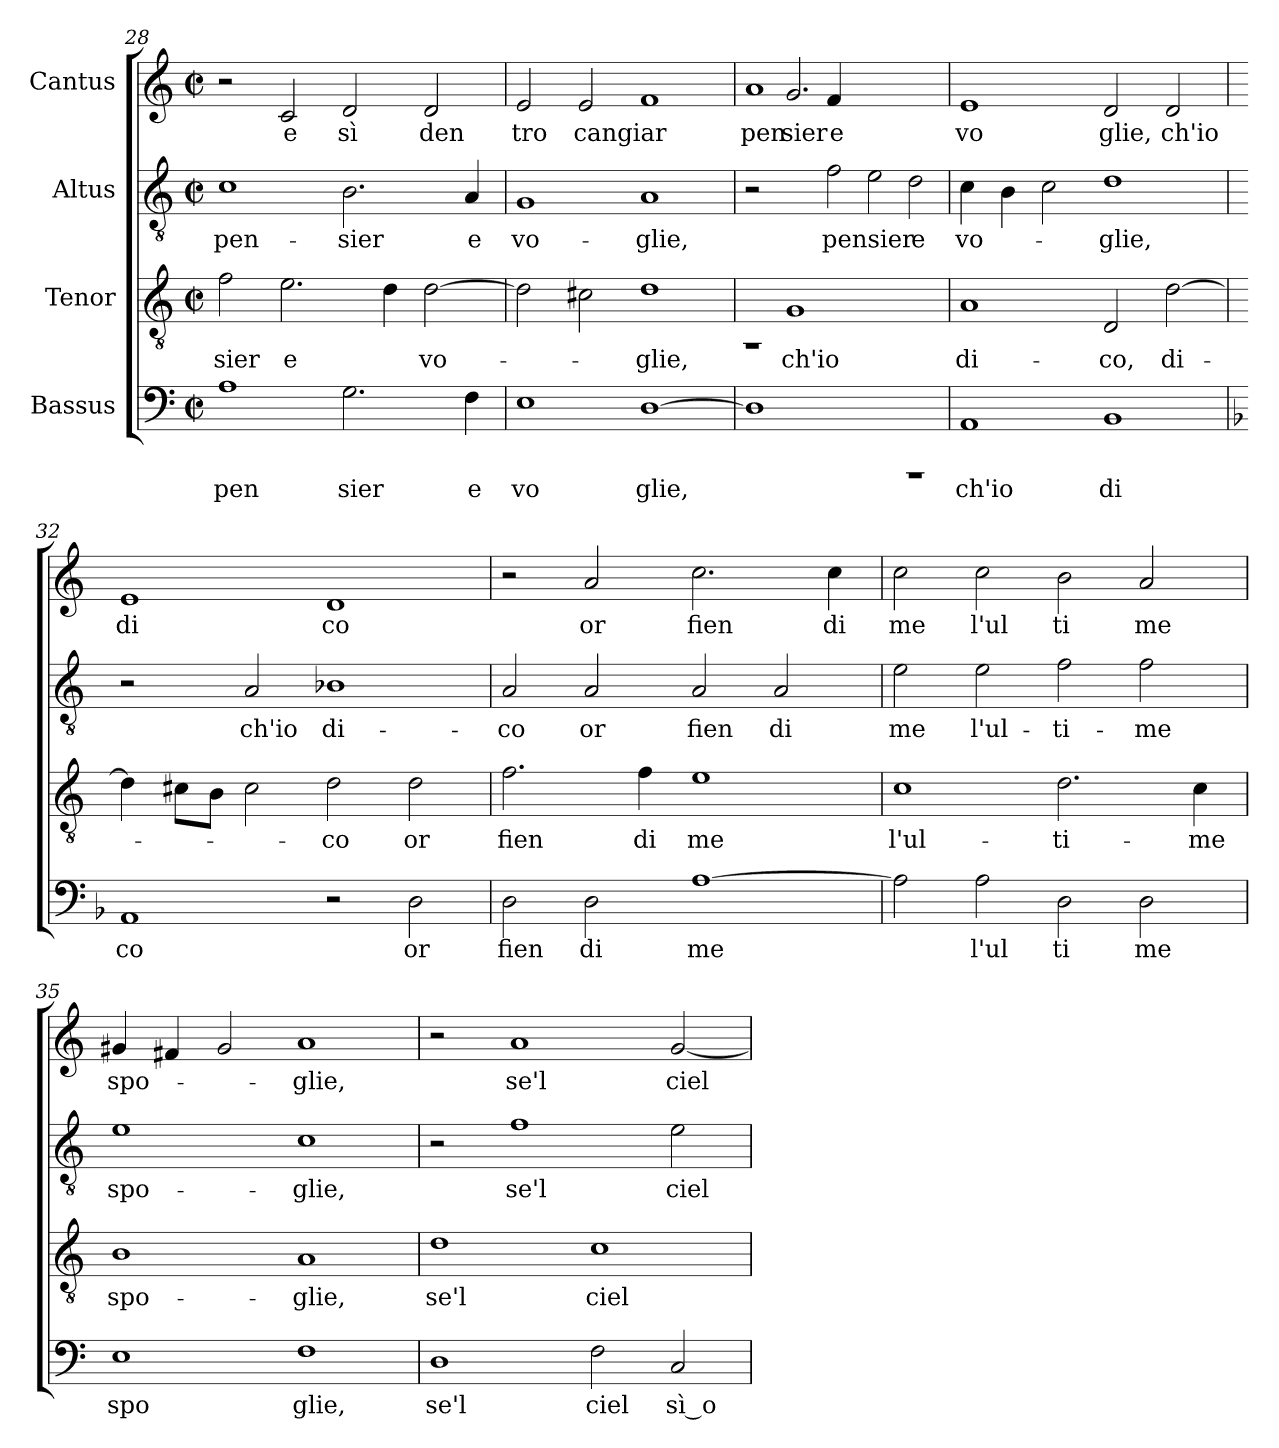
**kern	**text	**kern	**text	**kern	**text	**kern	**text
*part4	*part4	*part3	*part3	*part2	*part2	*part1	*part1
*staff4	*staff4	*staff3	*staff3	*staff2	*staff2	*staff1	*staff1
*I"Bassus	*	*I"Tenor	*	*I"Altus	*	*I"Cantus	*
!!LO:LB:g=z
*clefF4	*	*clefGv2	*	*clefGv2	*	*clefG2	*
*M2/2	*	*M2/2	*	*M2/2	*	*M2/2	*
*met(c|)	*	*met(c|)	*	*met(c|)	*	*met(c|)	*
=28	=28	=28	=28	=28	=28	=28	=28
!	!LO:LY:b:cj	!	!LO:LY:b:cj	!	!LO:LY:b:cj	!	!
1A	pen	2f\	sier	1c	pen-	2r	.
!	!	!	!LO:LY:b:cj	!	!	!	!LO:LY:b:cj
.	.	2.e\	e	.	.	2c/	e
!	!LO:LY:b:cj	!	!	!	!LO:LY:b:cj	!	!LO:LY:b:cj
2.G\	sier	.	.	2.B\	-sier	2d/	sì
.	.	4d\	.	.	.	.	.
!	!	!	!LO:LY:b:cj	!	!	!	!LO:LY:b:cj
.	.	[>2d\	vo-	.	.	2d/	den
!	!LO:LY:b:cj	!	!	!	!LO:LY:b:cj	!	!
4F\	e	.	.	4A/	e	.	.
=29	=29	=29	=29	=29	=29	=29	=29
!	!LO:LY:b:cj	!	!	!	!LO:LY:b:cj	!	!LO:LY:b:cj
1E	vo	2d\]	.	1G	vo-	2e/	tro
!	!	!	!	!	!	!	!LO:LY:b
.	.	2c#\	.	.	.	2e/	cangiar
!	!LO:LY:b	!	!LO:LY:b:cj	!	!LO:LY:b:cj	!	!
[>1D	glie,	1d	-glie,	1A	-glie,	1f	.
=30	=30	=30	=30	=30	=30	=30	=30
!	!	!LO:N:vis=1	!	!	!	!LO:N:vis=1	!LO:LY:b:cj
1D]	.	4rAA	.	2r	.	4a	pen
!	!	!LO:N:vis=1	!LO:LY:b:cj	!	!	!LO:N:vis=2.	!LO:LY:b:cj
.	.	4G	ch'io	.	.	4g/	sier
!	!	!	!	!LO:N:vis=2	!LO:LY:b	!	!LO:LY:b:cj
.	.	2.ryy	.	4f\	pensier	4f/	e
!	!	!	!	!LO:N:vis=2	!	!	!
.	.	.	.	4e\	.	2ryy	.
!LO:N:vis=1	!	!	!	!LO:N:vis=2	!LO:LY:b:cj	!	!
4rEEE	.	.	.	4d\	e	.	.
=31	=31	=31	=31	=31	=31	=31	=31
!	!LO:LY:b:cj	!	!LO:LY:b:cj	!	!LO:LY:b:cj	!	!LO:LY:b:cj
1AA	ch'io	1A	di-	4c\	vo-	1e	vo
.	.	.	.	4B\	.	.	.
.	.	.	.	2c\	.	.	.
!	!LO:LY:b:cj	!	!LO:LY:b:cj	!	!LO:LY:b:cj	!	!LO:LY:b:cj
1BB	di	2D/	-co,	1d	-glie,	2d/	glie,
!	!	!	!LO:LY:b:cj	!	!	!	!LO:LY:b:cj
.	.	[>2d\	di-	.	.	2d/	ch'io
=32	=32	=32	=32	=32	=32	=32	=32
*k[b-]	*	*	*	*	*	*	*
*F:	*	*	*	*	*	*	*
!	!LO:LY:b:cj	!	!	!	!	!	!LO:LY:b:cj
1AA	co	4d\]	.	2r	.	1e	di
.	.	8c#\L	.	.	.	.	.
.	.	8B\J	.	.	.	.	.
!	!	!	!	!	!LO:LY:b:cj	!	!
.	.	2c#\	.	2A/	ch'io	.	.
!	!	!	!LO:LY:b:cj	!	!LO:LY:b:cj	!	!LO:LY:b:cj
2r	.	2d\	-co	1B-X	di-	1d	co
!	!LO:LY:b:cj	!	!LO:LY:b:cj	!	!	!	!
2D\	or	2d\	or	.	.	.	.
=33	=33	=33	=33	=33	=33	=33	=33
!	!LO:LY:b:cj	!	!LO:LY:b:cj	!	!LO:LY:b:cj	!	!
2D\	fien	2.f\	fien	2A/	-co	2r	.
!	!LO:LY:b:cj	!	!	!	!LO:LY:b:cj	!	!LO:LY:b:cj
2D\	di	.	.	2A/	or	2a/	or
!	!	!	!LO:LY:b:cj	!	!	!	!
.	.	4f\	di	.	.	.	.
!	!LO:LY:b:cj	!	!LO:LY:b:cj	!	!LO:LY:b:cj	!	!LO:LY:b:cj
[>1A	me	1e	me	2A/	fien	2.cc\	fien
!	!	!	!	!	!LO:LY:b:cj	!	!
.	.	.	.	2A/	di	.	.
!	!	!	!	!	!	!	!LO:LY:b:cj
.	.	.	.	.	.	4cc\	di
=34	=34	=34	=34	=34	=34	=34	=34
!	!	!	!LO:LY:b:cj	!	!LO:LY:b:cj	!	!LO:LY:b:cj
2A\]	.	1c	l'ul-	2e\	me	2cc\	me
!	!LO:LY:b:cj	!	!	!	!LO:LY:b:cj	!	!LO:LY:b:cj
2A\	l'ul	.	.	2e\	l'ul-	2cc\	l'ul
!	!LO:LY:b:cj	!	!LO:LY:b:cj	!	!LO:LY:b:cj	!	!LO:LY:b:cj
2D\	ti	2.d\	-ti-	2f\	-ti-	2b\	ti
!	!LO:LY:b:cj	!	!	!	!LO:LY:b:cj	!	!LO:LY:b:cj
2D\	me	.	.	2f\	-me	2a/	me
!	!	!	!LO:LY:b:cj	!	!	!	!
.	.	4c\	-me	.	.	.	.
!!LO:LB:g=z
=35	=35	=35	=35	=35	=35	=35	=35
*k[]	*	*	*	*	*	*	*
*C:	*	*	*	*	*	*	*
!	!LO:LY:b:cj	!	!LO:LY:b:cj	!	!LO:LY:b:cj	!	!LO:LY:b
1E	spo	1B	spo-	1e	spo-	4g#/	spo-
.	.	.	.	.	.	4f#/	.
.	.	.	.	.	.	2g#/	.
!	!LO:LY:b:cj	!	!LO:LY:b:cj	!	!LO:LY:b:cj	!	!LO:LY:b:cj
1F	glie,	1A	-glie,	1c	-glie,	1a	-glie,
=36	=36	=36	=36	=36	=36	=36	=36
!	!LO:LY:b:cj	!	!LO:LY:b:cj	!	!	!	!
1D	se'l	1d	se'l	2r	.	2r	.
!	!	!	!	!	!LO:LY:b:cj	!	!LO:LY:b:cj
.	.	.	.	1f	se'l	1a	se'l
!	!LO:LY:b:cj	!	!LO:LY:b:cj	!	!	!	!
2F\	ciel	1c	ciel	.	.	.	.
!	!LO:LY:b:rj	!	!	!	!LO:LY:b:cj	!	!LO:LY:b
2C/	sì o	.	.	2e\	ciel	[<2g/	ciel
=	=	=	=	=	=	=	=
*-	*-	*-	*-	*-	*-	*-	*-
